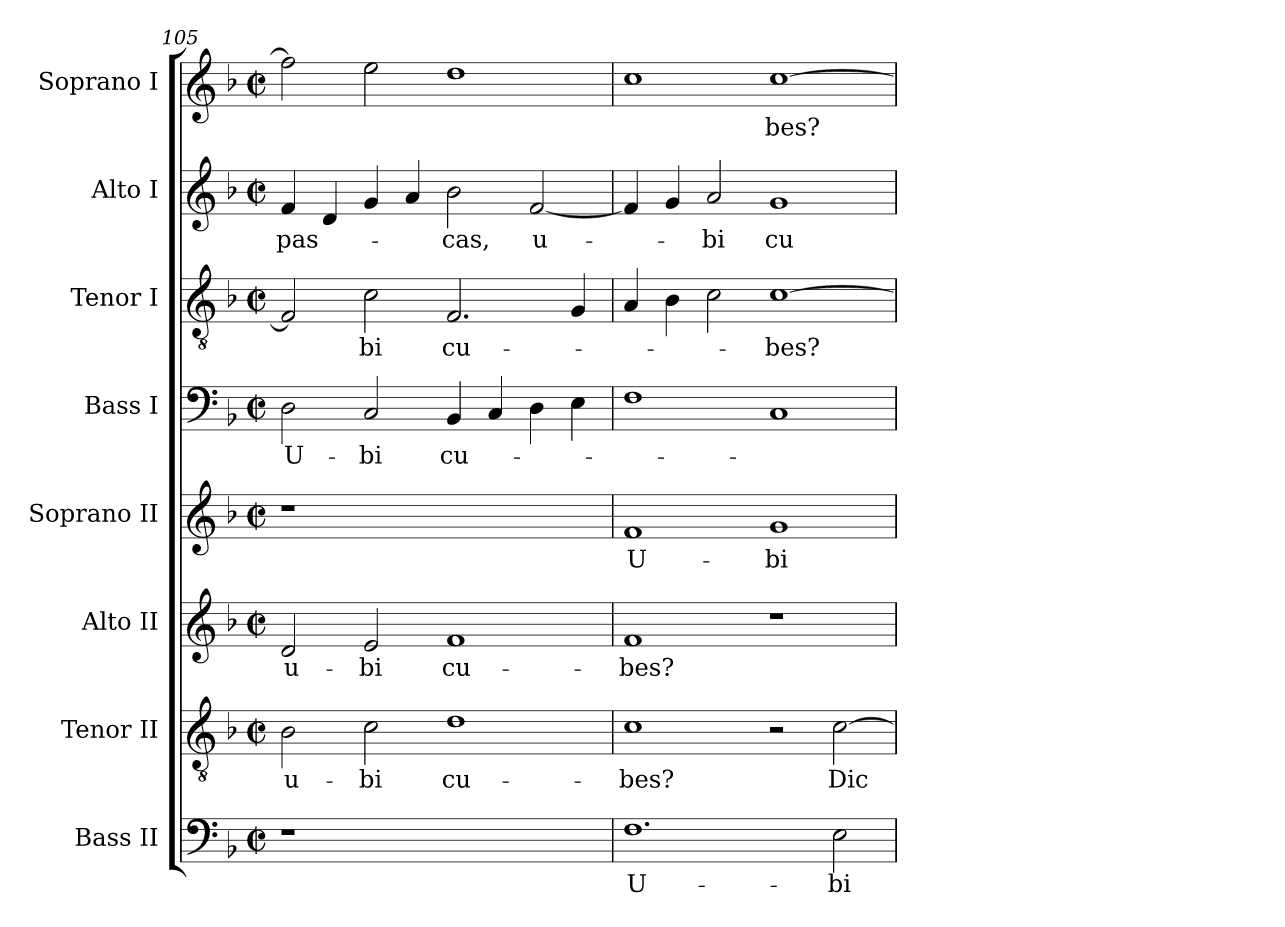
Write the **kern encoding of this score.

**kern	**text	**kern	**text	**kern	**text	**kern	**text	**kern	**text	**kern	**text	**kern	**text	**kern	**text
*part8	*part8	*part7	*part7	*part6	*part6	*part5	*part5	*part4	*part4	*part3	*part3	*part2	*part2	*part1	*part1
*staff8	*staff8	*staff7	*staff7	*staff6	*staff6	*staff5	*staff5	*staff4	*staff4	*staff3	*staff3	*staff2	*staff2	*staff1	*staff1
*I"Bass II	*	*I"Tenor II	*	*I"Alto II	*	*I"Soprano II	*	*I"Bass I	*	*I"Tenor I	*	*I"Alto I	*	*I"Soprano I	*
*I'B. II	*	*I'T. II	*	*I'A. II	*	*	*	*I'B. I	*	*I'T. I	*	*I'A. I	*	*	*
*clefF4	*	*clefGv2	*	*clefG2	*	*clefG2	*	*clefF4	*	*clefGv2	*	*clefG2	*	*clefG2	*
*	*	*ITrd7c12	*	*	*	*	*	*	*	*ITrd7c12	*	*	*	*	*
*k[b-]	*	*k[b-]	*	*k[b-]	*	*k[b-]	*	*k[b-]	*	*k[b-]	*	*k[b-]	*	*k[b-]	*
*F:	*	*F:	*	*F:	*	*F:	*	*F:	*	*F:	*	*F:	*	*F:	*
*M2/2	*	*M2/2	*	*M2/2	*	*M2/2	*	*M2/2	*	*M2/2	*	*M2/2	*	*M2/2	*
*met(c|)	*	*met(c|)	*	*met(c|)	*	*met(c|)	*	*met(c|)	*	*met(c|)	*	*met(c|)	*	*met(c|)	*
=105	=105	=105	=105	=105	=105	=105	=105	=105	=105	=105	=105	=105	=105	=105	=105
!LO:N:vis=1	!	!	!	!	!	!	!	!	!	!	!	!	!	!	!
!	!	!	!LO:LY:b:color=#000000	!	!	!	!	!	!	!	!	!	!	!	!
!	!	!	!	!	!LO:LY:b:color=#000000	!LO:N:vis=1	!	!	!	!	!	!	!	!	!
!	!	!	!	!	!	!	!	!	!LO:LY:b:color=#000000	!	!	!	!	!	!
!	!	!	!	!	!	!	!	!	!	!	!	!	!LO:LY:b:color=#000000	!	!
1r	.	2BB-i\	u-	2di/	u-	1r	.	2Di\	U-	2FFi/]	.	4fi/	pas-	2ffi\]	.
.	.	.	.	.	.	.	.	.	.	.	.	4di/	.	.	.
!	!	!	!LO:LY:b:color=#000000	!	!	!	!	!	!	!	!	!	!	!	!
!	!	!	!	!	!LO:LY:b:color=#000000	!	!	!	!	!	!	!	!	!	!
!	!	!	!	!	!	!	!	!	!LO:LY:b:color=#000000	!	!	!	!	!	!
!	!	!	!	!	!	!	!	!	!	!	!LO:LY:b:color=#000000	!	!	!	!
.	.	2Ci\	-bi	2ei/	-bi	.	.	2Ci/	-bi	2Ci\	-bi	4gi/	.	2eei\	.
.	.	.	.	.	.	.	.	.	.	.	.	4ai/	.	.	.
!	!	!	!LO:LY:b:color=#000000	!	!	!	!	!	!	!	!	!	!	!	!
!	!	!	!	!	!LO:LY:b:color=#000000	!	!	!	!	!	!	!	!	!	!
!	!	!	!	!	!	!	!	!	!LO:LY:b:color=#000000	!	!	!	!	!	!
!	!	!	!	!	!	!	!	!	!	!	!LO:LY:b:color=#000000	!	!	!	!
!	!	!	!	!	!	!	!	!	!	!	!	!	!LO:LY:b:color=#000000	!	!
1ryy	.	1Di	cu-	1fi	cu-	1ryy	.	4BB-i/	cu-	2.FFi/	cu-	2b-i\	-cas,	1ddi	.
.	.	.	.	.	.	.	.	4Ci/	.	.	.	.	.	.	.
!	!	!	!	!	!	!	!	!	!	!	!	!	!LO:LY:b:color=#000000	!	!
.	.	.	.	.	.	.	.	4Di\	.	.	.	[<2fi/	u-	.	.
.	.	.	.	.	.	.	.	4Ei\	.	4GGi/	.	.	.	.	.
=106	=106	=106	=106	=106	=106	=106	=106	=106	=106	=106	=106	=106	=106	=106	=106
!	!LO:LY:b:color=#000000	!	!	!	!	!	!	!	!	!	!	!	!	!	!
!	!	!	!LO:LY:b:color=#000000	!	!	!	!	!	!	!	!	!	!	!	!
!	!	!	!	!	!LO:LY:b:color=#000000	!	!	!	!	!	!	!	!	!	!
!	!	!	!	!	!	!	!LO:LY:b:color=#000000	!	!	!	!	!	!	!	!
1.Fi	U-	1Ci	-bes?	1fi	-bes?	1fi	U-	1Fi	.	4AAi/	.	4fi/]	.	1cci	.
.	.	.	.	.	.	.	.	.	.	4BB-i\	.	4gi/	.	.	.
!	!	!	!	!	!	!	!	!	!	!	!	!	!LO:LY:b:color=#000000	!	!
.	.	.	.	.	.	.	.	.	.	2Ci\	.	2ai/	-bi	.	.
!	!	!	!	!	!	!	!LO:LY:b:color=#000000	!	!	!	!	!	!	!	!
!	!	!	!	!	!	!	!	!	!	!	!LO:LY:b:color=#000000	!	!	!	!
!	!	!	!	!	!	!	!	!	!	!	!	!	!LO:LY:b:color=#000000	!	!
!	!	!	!	!	!	!	!	!	!	!	!	!	!	!	!LO:LY:b:color=#000000
.	.	2r	.	1r	.	1gi	-bi	1Ci	.	[>1Ci	-bes?	1gi	cu-	[>1cci	-bes?
!	!LO:LY:b:color=#000000	!	!	!	!	!	!	!	!	!	!	!	!	!	!
!	!	!	!LO:LY:b:color=#000000	!	!	!	!	!	!	!	!	!	!	!	!
2Ei\	-bi	[>2Ci\	Dic	.	.	.	.	.	.	.	.	.	.	.	.
=	=	=	=	=	=	=	=	=	=	=	=	=	=	=	=
*-	*-	*-	*-	*-	*-	*-	*-	*-	*-	*-	*-	*-	*-	*-	*-
